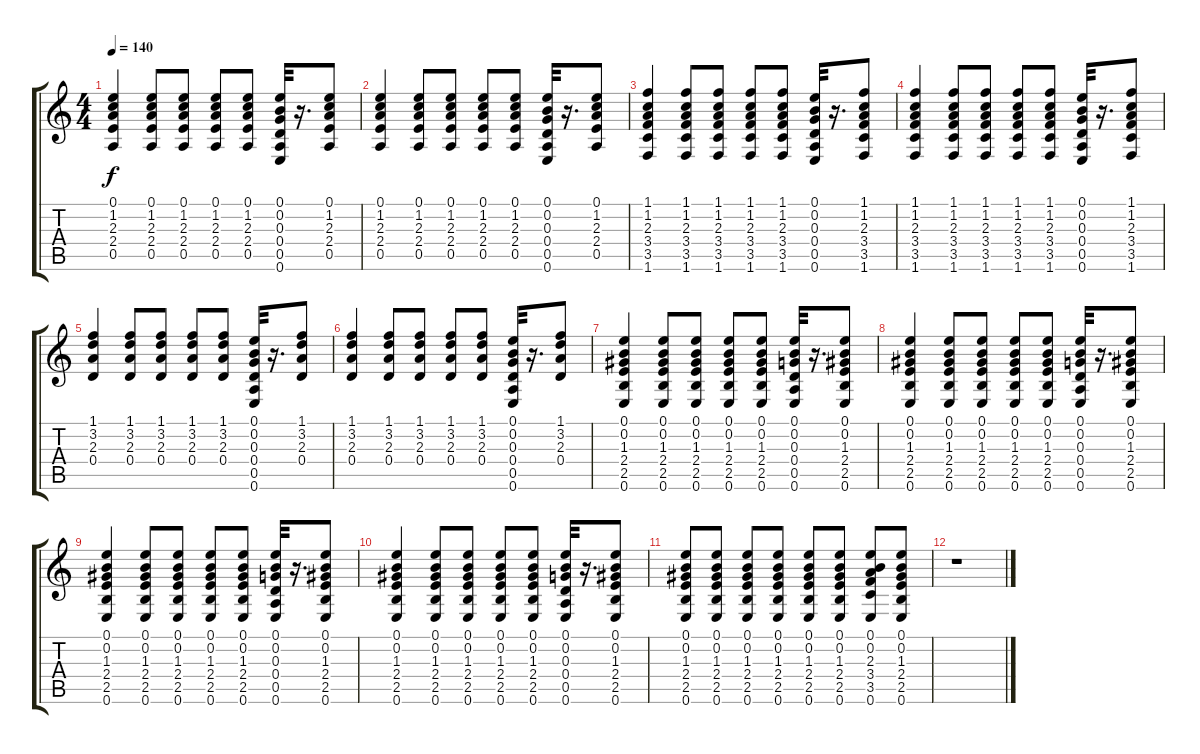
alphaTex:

\track "" {instrument acousticguitarnylon}
\staff {score tabs}
\tuning (E4 B3 G3 D3 A2 E2) {hide}
\ts (4 4)
\tempo 140
\clef g2
\ks c
(0.1 1.2 2.3 2.4 0.5).4{dy f} (0.1 1.2 2.3 2.4 0.5).8 (0.1 1.2 2.3 2.4 0.5).8 (0.1 1.2 2.3 2.4 0.5).8 (0.1 1.2 2.3 2.4 0.5).8 (0.1 0.2 0.3 0.4 0.5 0.6).32 r.16{d} (0.1 1.2 2.3 2.4 0.5).8 |
(0.1 1.2 2.3 2.4 0.5).4 (0.1 1.2 2.3 2.4 0.5).8 (0.1 1.2 2.3 2.4 0.5).8 (0.1 1.2 2.3 2.4 0.5).8 (0.1 1.2 2.3 2.4 0.5).8 (0.1 0.2 0.3 0.4 0.5 0.6).32 r.16{d} (0.1 1.2 2.3 2.4 0.5).8 |
(1.1 1.2 2.3 3.4 3.5 1.6).4 (1.1 1.2 2.3 3.4 3.5 1.6).8 (1.1 1.2 2.3 3.4 3.5 1.6).8 (1.1 1.2 2.3 3.4 3.5 1.6).8 (1.1 1.2 2.3 3.4 3.5 1.6).8 (0.1 0.2 0.3 0.4 0.5 0.6).32 r.16{d} (1.1 1.2 2.3 3.4 3.5 1.6).8 |
(1.1 1.2 2.3 3.4 3.5 1.6).4 (1.1 1.2 2.3 3.4 3.5 1.6).8 (1.1 1.2 2.3 3.4 3.5 1.6).8 (1.1 1.2 2.3 3.4 3.5 1.6).8 (1.1 1.2 2.3 3.4 3.5 1.6).8 (0.1 0.2 0.3 0.4 0.5 0.6).32 r.16{d} (1.1 1.2 2.3 3.4 3.5 1.6).8 |
(1.1 3.2 2.3 0.4).4 (1.1 3.2 2.3 0.4).8 (1.1 3.2 2.3 0.4).8 (1.1 3.2 2.3 0.4).8 (1.1 3.2 2.3 0.4).8 (0.1 0.2 0.3 0.4 0.5 0.6).32 r.16{d} (1.1 3.2 2.3 0.4).8 |
(1.1 3.2 2.3 0.4).4 (1.1 3.2 2.3 0.4).8 (1.1 3.2 2.3 0.4).8 (1.1 3.2 2.3 0.4).8 (1.1 3.2 2.3 0.4).8 (0.1 0.2 0.3 0.4 0.5 0.6).32 r.16{d} (1.1 3.2 2.3 0.4).8 |
(0.1 0.2 1.3 2.4 2.5 0.6).4 (0.1 0.2 1.3 2.4 2.5 0.6).8 (0.1 0.2 1.3 2.4 2.5 0.6).8 (0.1 0.2 1.3 2.4 2.5 0.6).8 (0.1 0.2 1.3 2.4 2.5 0.6).8 (0.1 0.2 0.3 0.4 0.5 0.6).32 r.16{d} (0.1 0.2 1.3 2.4 2.5 0.6).8 |
(0.1 0.2 1.3 2.4 2.5 0.6).4 (0.1 0.2 1.3 2.4 2.5 0.6).8 (0.1 0.2 1.3 2.4 2.5 0.6).8 (0.1 0.2 1.3 2.4 2.5 0.6).8 (0.1 0.2 1.3 2.4 2.5 0.6).8 (0.1 0.2 0.3 0.4 0.5 0.6).32 r.16{d} (0.1 0.2 1.3 2.4 2.5 0.6).8 |
(0.1 0.2 1.3 2.4 2.5 0.6).4 (0.1 0.2 1.3 2.4 2.5 0.6).8 (0.1 0.2 1.3 2.4 2.5 0.6).8 (0.1 0.2 1.3 2.4 2.5 0.6).8 (0.1 0.2 1.3 2.4 2.5 0.6).8 (0.1 0.2 0.3 0.4 0.5 0.6).32 r.16{d} (0.1 0.2 1.3 2.4 2.5 0.6).8 |
(0.1 0.2 1.3 2.4 2.5 0.6).4 (0.1 0.2 1.3 2.4 2.5 0.6).8 (0.1 0.2 1.3 2.4 2.5 0.6).8 (0.1 0.2 1.3 2.4 2.5 0.6).8 (0.1 0.2 1.3 2.4 2.5 0.6).8 (0.1 0.2 0.3 0.4 0.5 0.6).32 r.16{d} (0.1 0.2 1.3 2.4 2.5 0.6).8 |
(0.1 0.2 1.3 2.4 2.5 0.6).8 (0.1 0.2 1.3 2.4 2.5 0.6).8 (0.1 0.2 1.3 2.4 2.5 0.6).8 (0.1 0.2 1.3 2.4 2.5 0.6).8 (0.1 0.2 1.3 2.4 2.5 0.6).8 (0.1 0.2 1.3 2.4 2.5 0.6).8 (0.1 0.2 2.3 3.4 3.5 0.6).8 (0.1 0.2 1.3 2.4 2.5 0.6).8 |
r.1
